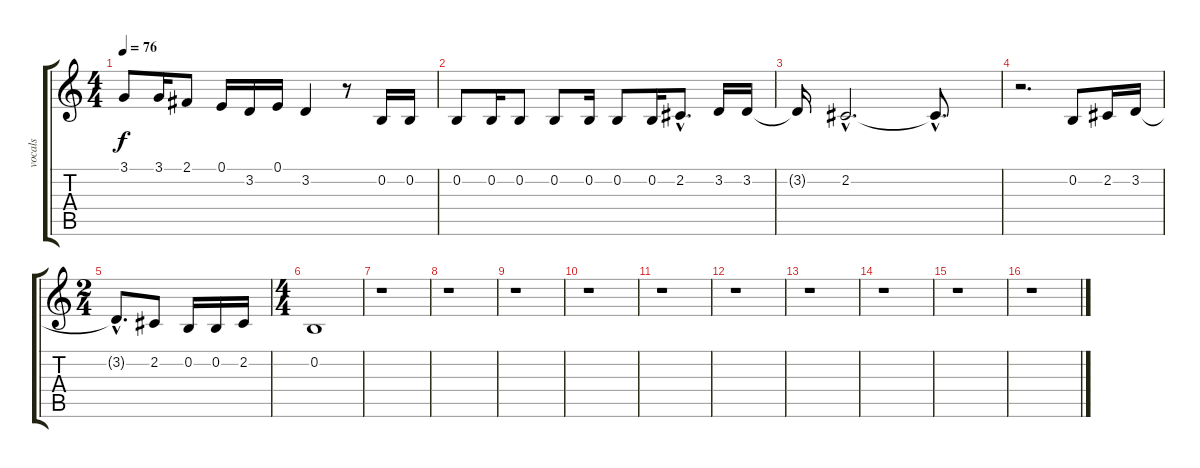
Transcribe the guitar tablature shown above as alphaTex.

\track ("vocals" "vocals") {instrument oboe}
\staff {score tabs}
\tuning (E4 B3 G3 D3 A2 E2) {hide}
\ts (4 4)
\tempo 76
\clef g2
\ks c
3.1.8{dy f} 3.1.16 2.1.8 0.1.16 3.2.16 0.1.16 3.2.4 r.8 0.2.16 0.2.16 |
0.2.8 0.2.16 0.2.8 0.2.8 0.2.16 0.2.8 0.2.16 2.2{hac}.8{d} 3.2.16 3.2.16 |
3.2{t}.16 2.2{hac}.2{d} 2.2{hac t}.8{d} |
r.2{d} 0.2.8 2.2.16 3.2.16 |
\ts (2 4)
3.2{hac t}.8{d} 2.2.8 0.2.16 0.2.16 2.2.16 |
\ts (4 4)
0.2.1 |
r.1 |
r.1 |
r.1 |
r.1 |
r.1 |
r.1 |
r.1 |
r.1 |
r.1 |
r.1
